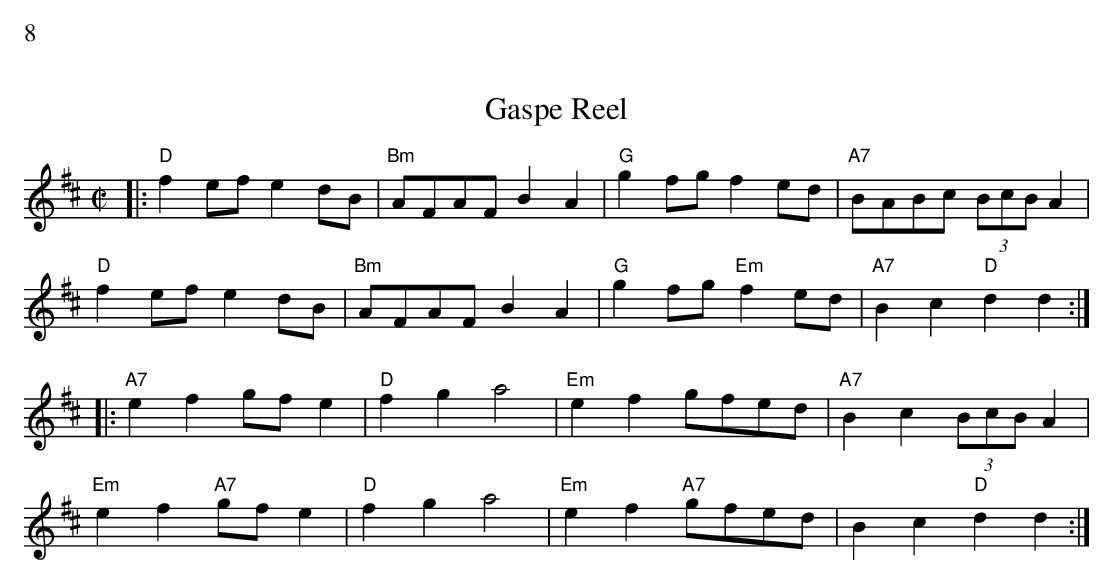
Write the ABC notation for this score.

X:1
%%text 8
T:Gaspe Reel
M:C|
K:D
|:"D"f2ef e2dB| "Bm"AFAF B2A2| "G"g2fg f2ed| "A7"BABc (3BcBA2|
"D"f2ef e2dB| "Bm"AFAF B2A2| "G"g2fg "Em"f2ed| "A7"B2c2 "D"d2d2 :|
|:"A7"e2f2 gfe2| "D"f2g2 a4| "Em"e2f2 gfed| "A7"B2c2 (3BcBA2|
"Em"e2f2 "A7"gfe2| "D"f2g2 a4| "Em"e2f2 "A7"gfed| B2c2 "D"d2d2 :|
